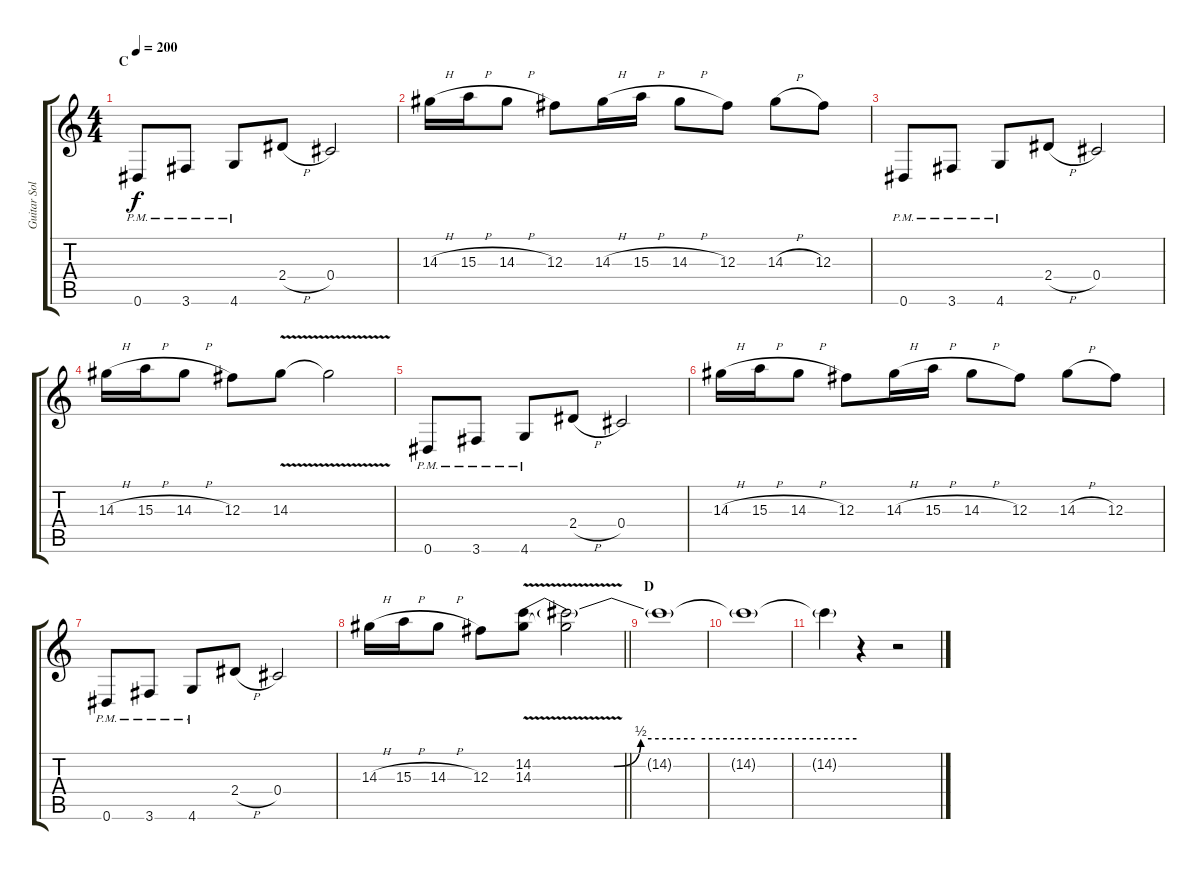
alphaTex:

\track ("Guitar Solo" "Guitar Sol") {instrument overdrivenguitar}
\staff {score tabs}
\tuning (Eb4 Bb3 Gb3 Db3 Ab2 Eb2) {hide}
\ts (4 4)
\section ("" "C")
\tempo 200
\clef g2
\ks c
0.6{pm}.8{dy f} 3.6{pm}.8 4.6{pm}.8 2.4{h}.8 0.4.2 |
14.3{h}.16 15.3{h}.16 14.3{h}.8 12.3.8 14.3{h}.16 15.3{h}.16 14.3{h}.8 12.3.8 14.3{h}.8 12.3.8 |
0.6{pm}.8 3.6{pm}.8 4.6{pm}.8 2.4{h}.8 0.4.2 |
14.3{h}.16 15.3{h}.16 14.3{h}.8 12.3.8 14.3{v}.8 14.3{t}.2 |
0.6{pm}.8 3.6{pm}.8 4.6{pm}.8 2.4{h}.8 0.4.2 |
14.3{h}.16 15.3{h}.16 14.3{h}.8 12.3.8 14.3{h}.16 15.3{h}.16 14.3{h}.8 12.3.8 14.3{h}.8 12.3.8 |
0.6{pm}.8 3.6{pm}.8 4.6{pm}.8 2.4{h}.8 0.4.2 |
\barLineRight lightlight
14.3{h}.16{volume 10} 15.3{h}.16 14.3{h}.8 12.3.8 (14.2{be (custom 0 0 15 0 20 2 30 2 60 2)} 14.3{v}).8 (14.2{t} 14.3{t}).2 |
\section ("" "D")
14.2{t}.1 |
14.2{t}.1 |
14.2{t}.4 r.4 r.2
